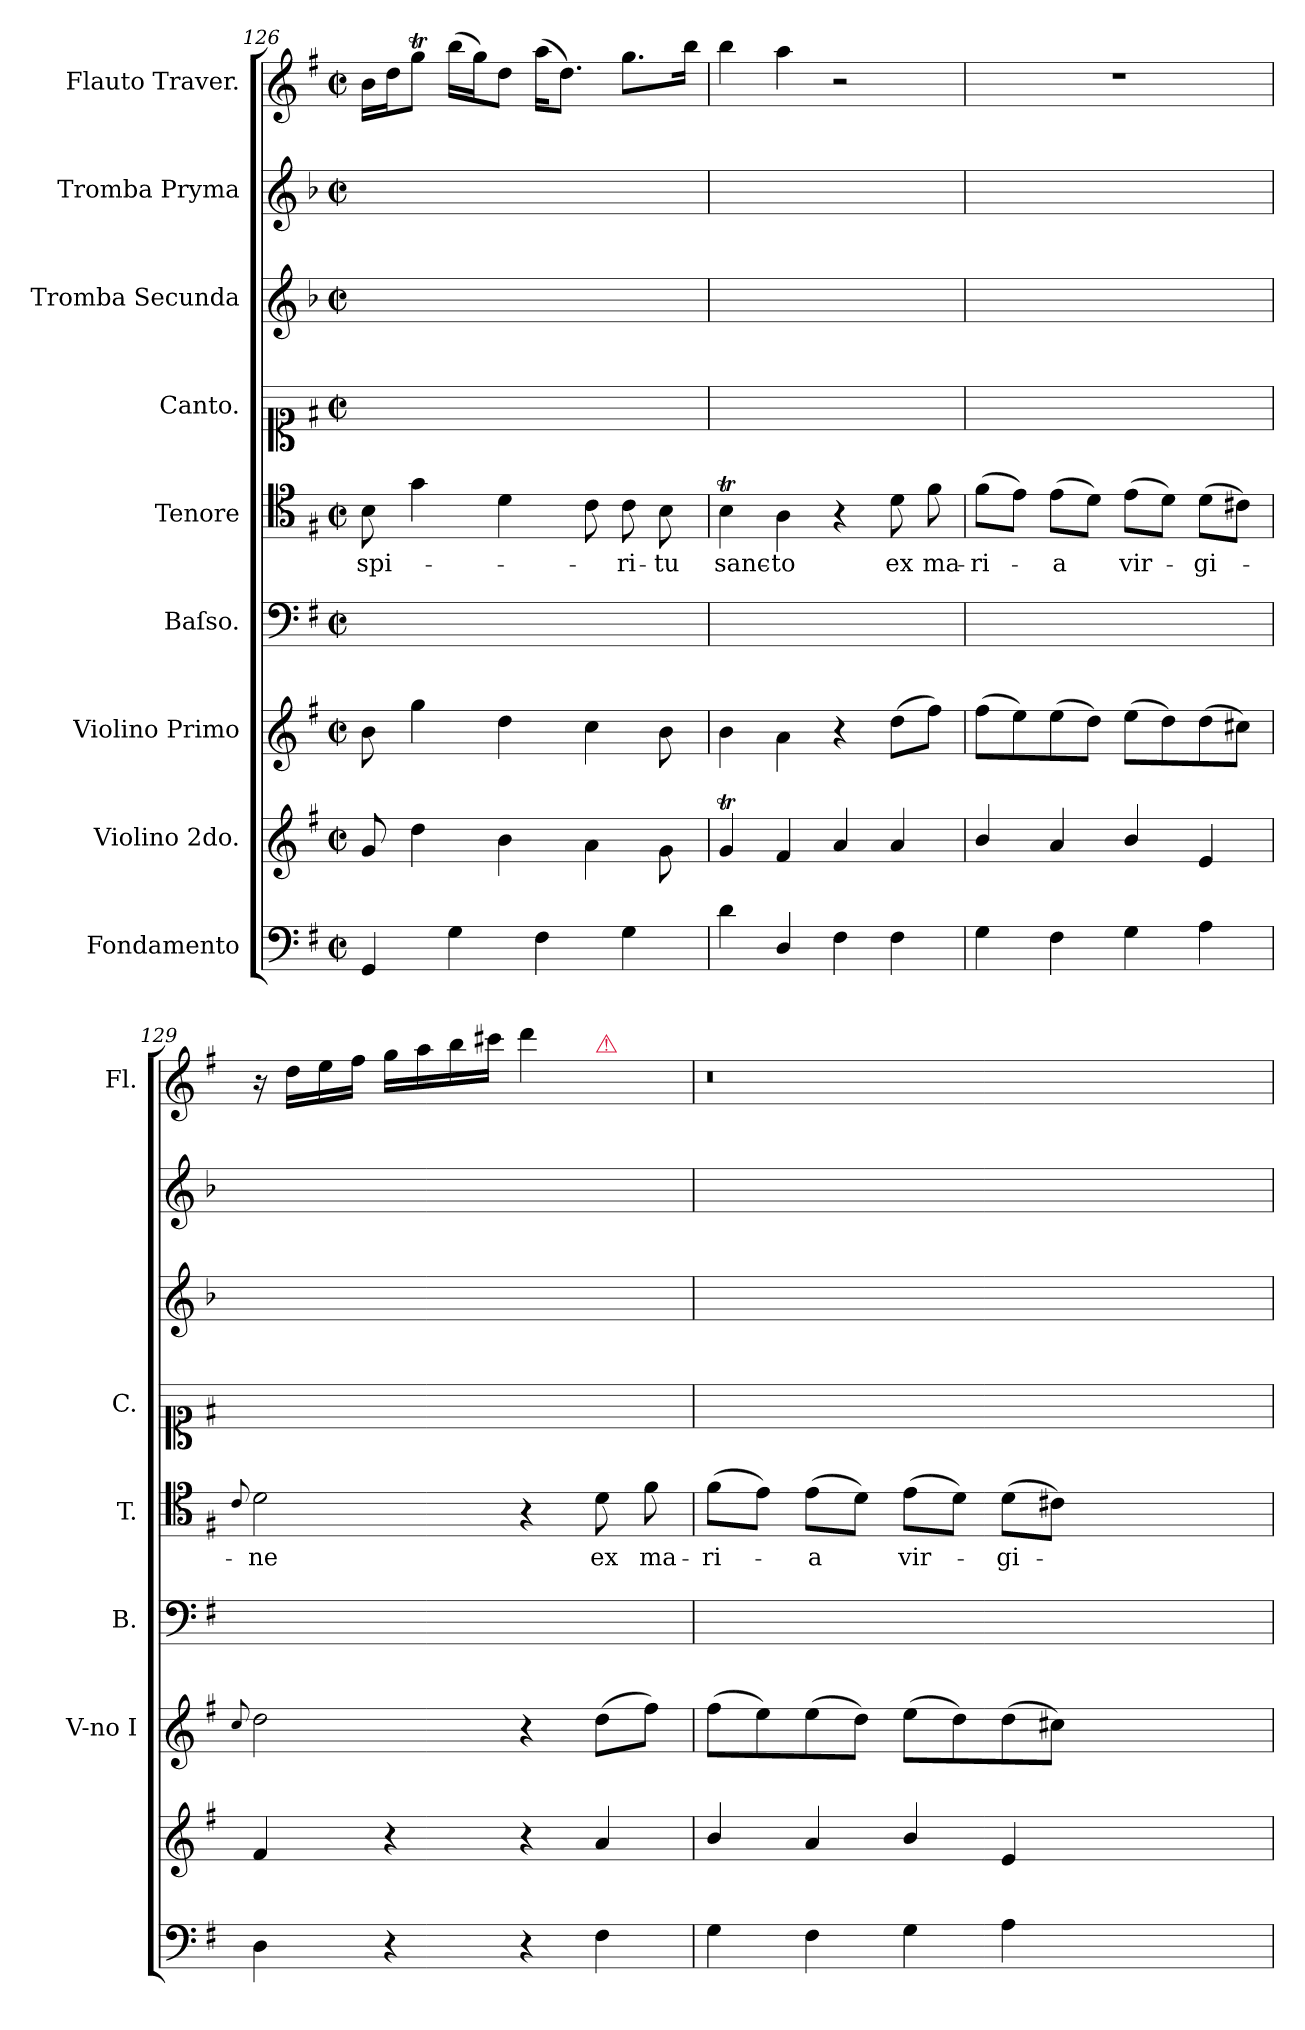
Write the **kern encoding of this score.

**kern	**kern	**kern	**kern	**kern	**text	**kern	**kern	**kern	**kern
*part9	*part8	*part7	*part6	*part5	*part5	*part4	*part3	*part2	*part1
*staff9	*staff8	*staff7	*staff6	*staff5	*staff5	*staff4	*staff3	*staff2	*staff1
*I"Fondamento	*I"Violino 2do.	*I"Violino Primo	*I"Baſso.	*I"Tenore	*	*I"Canto.	*I"Tromba Secunda	*I"Tromba Pryma	*I"Flauto Traver.
*	*	*I'V-no I	*I'B.	*I'T.	*	*I'C.	*	*	*I'Fl.
*clefF4	*clefG2	*clefG2	*clefF4	*clefC4	*	*clefC1	*clefG2	*clefG2	*clefG2
*	*	*	*	*	*	*	*ITrd-1c-2	*ITrd-1c-2	*
*k[f#]	*k[f#]	*k[f#]	*k[f#]	*k[f#]	*	*k[f#]	*k[f#]	*k[f#]	*k[f#]
*M2/2	*M2/2	*M2/2	*M2/2	*M2/2	*	*M2/2	*M2/2	*M2/2	*M2/2
*met(c|)	*met(c|)	*met(c|)	*met(c|)	*met(c|)	*	*met(c|)	*met(c|)	*met(c|)	*met(c|)
=126	=126	=126	=126	=126	=126	=126	=126	=126	=126
4GG/	8g/	8b\	1ryy	8B\	spi-	1ryy	1ryy	1ryy	16b\LL
.	.	.	.	.	.	.	.	.	16dd\J
.	4dd\	4gg\	.	4g\	.	.	.	.	8ggT\J
4G\	.	.	.	.	.	.	.	.	(>16bb\LL
.	.	.	.	.	.	.	.	.	16gg\J)
.	4b\	4dd\	.	4d\	.	.	.	.	8dd\J
4F#\	.	.	.	.	.	.	.	.	(>16aa\KL
.	.	.	.	.	.	.	.	.	8.dd\J)
.	4a\	4cc\	.	8c\	.	.	.	.	.
4G\	.	.	.	8c\	-ri-	.	.	.	8.gg\L
.	8g\	8b\	.	8B\	-tu	.	.	.	.
.	.	.	.	.	.	.	.	.	16bb\Jk
=127	=127	=127	=127	=127	=127	=127	=127	=127	=127
4d\	4gT/	4b\	1ryy	4Bt\	sanc-	1ryy	1ryy	1ryy	4bb\
4D/	4f#/	4a\	.	4A\	-to	.	.	.	4aa\
4F#\	4a/	4r	.	4r	.	.	.	.	2r
4F#\	4a/	(>8dd\L	.	8d\	ex	.	.	.	.
.	.	8ff#\J)	.	8f#\	ma-	.	.	.	.
=128	=128	=128	=128	=128	=128	=128	=128	=128	=128
4G\	4b/	(>8ff#\L	1ryy	(>8f#\L	-ri-	1ryy	1ryy	1ryy	1r
.	.	8ee\)	.	8e\J)	.	.	.	.	.
4F#\	4a/	(>8ee\	.	(>8e\L	-a	.	.	.	.
.	.	8dd\J)	.	8d\J)	.	.	.	.	.
4G\	4b/	(>8ee\L	.	(>8e\L	vir-	.	.	.	.
.	.	8dd\)	.	8d\J)	.	.	.	.	.
4A\	4e/	(8dd\	.	(>8d\L	-gi-	.	.	.	.
.	.	8cc#X\J)	.	8c#X\J)	.	.	.	.	.
=129	=129	=129	=129	=129	=129	=129	=129	=129	=129
.	.	8qqcc/	.	8qqc/	.	.	.	.	.
*	*	*	*	*	*	*	*	*	*^
4D\	4f#/	2dd\	1ryy	2d\	-ne	1ryy	1ryy	1ryy	16r	2.ryy
.	.	.	.	.	.	.	.	.	16dd\LL	.
.	.	.	.	.	.	.	.	.	16ee\	.
.	.	.	.	.	.	.	.	.	16ff#\JJ	.
4r	4r	.	.	.	.	.	.	.	16gg\LL	.
.	.	.	.	.	.	.	.	.	16aa\	.
.	.	.	.	.	.	.	.	.	16bb\	.
.	.	.	.	.	.	.	.	.	16ccc#X\JJ	.
!	!	!	!	!	!	!	!	!	!LO:N:vis=4	!
4r	4r	4r	.	4r	.	.	.	.	2ddd\	.
!	!	!	!	!	!	!	!	!	!	!LO:TX:a:color=crimson:t=⚠
4F#\	4a/	(>8dd\L	.	8d\	ex	.	.	.	.	4ryy
.	.	8ff#\J)	.	8f#\	ma-	.	.	.	.	.
*	*	*	*	*	*	*	*	*	*v	*v
=130	=130	=130	=130	=130	=130	=130	=130	=130	=130
4G\	4b/	(>8ff#\L	1ryy	(>8f#\L	-ri-	1ryy	1ryy	1ryy	0r
.	.	8ee\)	.	8e\J)	.	.	.	.	.
4F#\	4a/	(>8ee\	.	(>8e\L	-a	.	.	.	.
.	.	8dd\J)	.	8d\J)	.	.	.	.	.
4G\	4b/	(>8ee\L	.	(>8e\L	vir-	.	.	.	.
.	.	8dd\)	.	8d\J)	.	.	.	.	.
4A\	4e/	(>8dd\	.	(>8d\L	-gi-	.	.	.	.
.	.	8cc#X\J)	.	8c#X\J)	.	.	.	.	.
1ryy	1ryy	1ryy	1ryy	1ryy	.	1ryy	1ryy	1ryy	.
=	=	=	=	=	=	=	=	=	=
*-	*-	*-	*-	*-	*-	*-	*-	*-	*-
